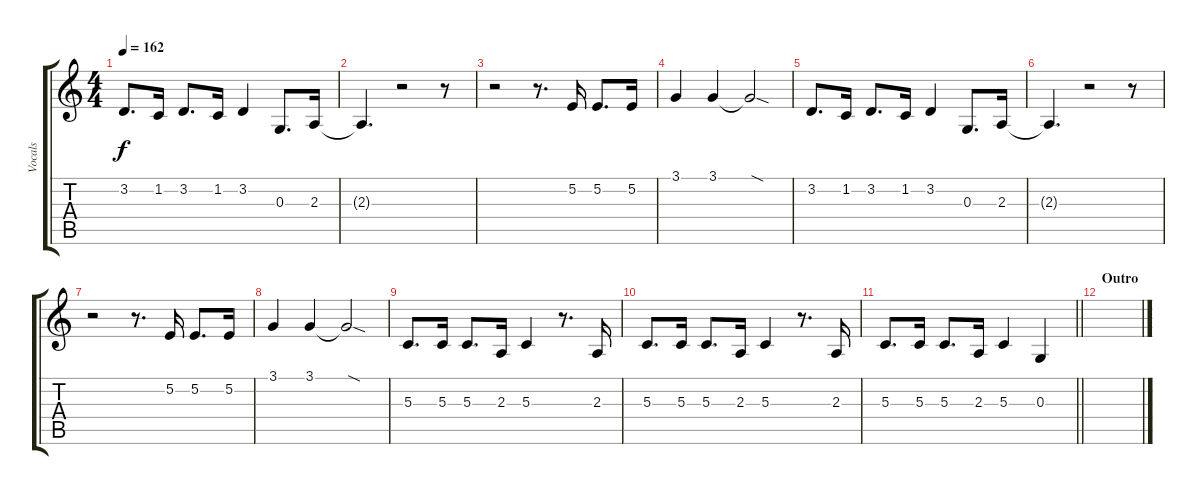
\track ("Vocals" "Vocals") {instrument tenorsax}
\staff {score tabs}
\tuning (E4 B3 G3 D3 A2 E2) {hide}
\ts (4 4)
\tempo 162
\clef g2
\ks c
3.2.8{d dy f} 1.2.16 3.2.8{d} 1.2.16 3.2.4 0.3.8{d} 2.3.16 |
2.3{t}.4{d} r.2 r.8 |
r.2 r.8{d} 5.2.16 5.2.8{d} 5.2.16 |
3.1.4 3.1.4 3.1{sod t}.2 |
3.2.8{d} 1.2.16 3.2.8{d} 1.2.16 3.2.4 0.3.8{d} 2.3.16 |
2.3{t}.4{d} r.2 r.8 |
r.2 r.8{d} 5.2.16 5.2.8{d} 5.2.16 |
3.1.4 3.1.4 3.1{sod t}.2 |
5.3.8{d} 5.3.16 5.3.8{d} 2.3.16 5.3.4 r.8{d} 2.3.16 |
5.3.8{d} 5.3.16 5.3.8{d} 2.3.16 5.3.4 r.8{d} 2.3.16 |
\barLineRight lightlight
5.3.8{d} 5.3.16 5.3.8{d} 2.3.16 5.3.4 0.3.4 |
\section ("" "Outro")
